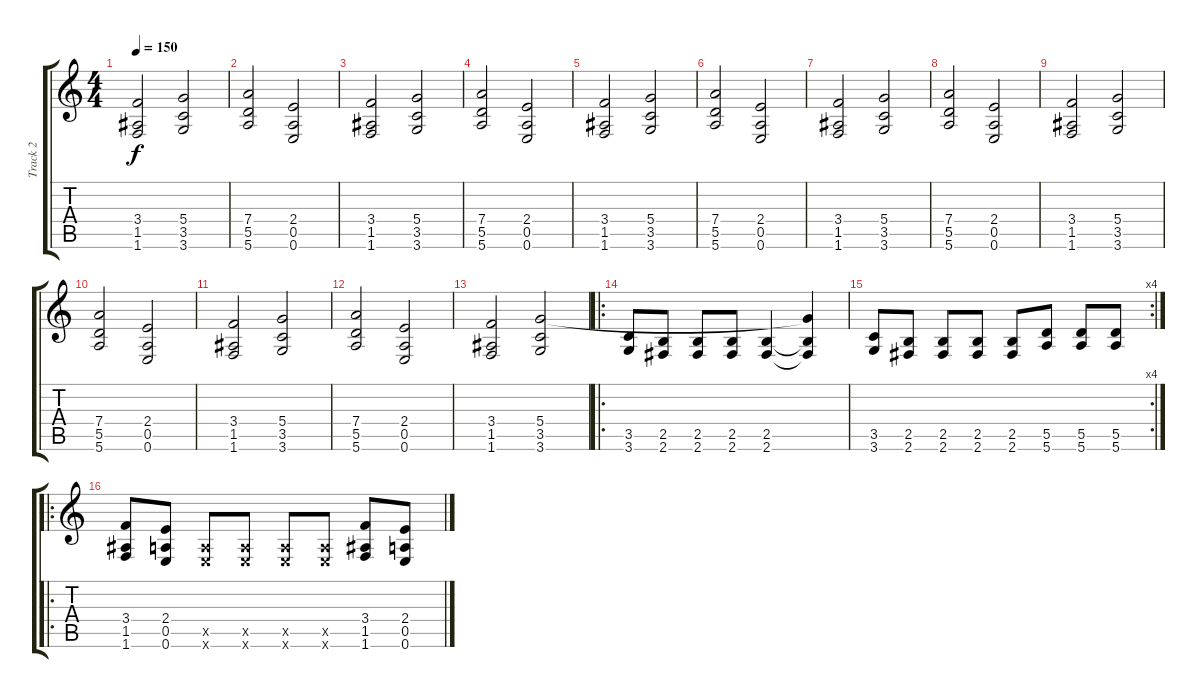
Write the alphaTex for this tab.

\track ("Track 2" "Track 2") {instrument distortionguitar}
\staff {score tabs}
\tuning (E4 B3 G3 D3 A2 E2) {hide}
\ts (4 4)
\tempo 150
\clef g2
\ks c
(3.4 1.5 1.6).2{dy f} (5.4 3.5 3.6).2 |
(7.4 5.5 5.6).2 (2.4 0.5 0.6).2 |
(3.4 1.5 1.6).2 (5.4 3.5 3.6).2 |
(7.4 5.5 5.6).2 (2.4 0.5 0.6).2 |
(3.4 1.5 1.6).2 (5.4 3.5 3.6).2 |
(7.4 5.5 5.6).2 (2.4 0.5 0.6).2 |
(3.4 1.5 1.6).2 (5.4 3.5 3.6).2 |
(7.4 5.5 5.6).2 (2.4 0.5 0.6).2 |
(3.4 1.5 1.6).2 (5.4 3.5 3.6).2 |
(7.4 5.5 5.6).2 (2.4 0.5 0.6).2 |
(3.4 1.5 1.6).2 (5.4 3.5 3.6).2 |
(7.4 5.5 5.6).2 (2.4 0.5 0.6).2 |
(3.4 1.5 1.6).2 (5.4 3.5 3.6).2 |
\ro
(3.5 3.6).8 (2.5 2.6).8 (2.5 2.6).8 (2.5 2.6).8 (2.5 2.6).4 (5.4{t} 2.5{t} 2.6{t}).4 |
\rc 4
(3.5 3.6).8 (2.5 2.6).8 (2.5 2.6).8 (2.5 2.6).8 (2.5 2.6).8 (5.5 5.6).8 (5.5 5.6).8 (5.5 5.6).8 |
\ro
(3.4 1.5 1.6).8 (2.4 0.5 0.6).8 (0.5{x} 0.6{x}).8 (0.5{x} 0.6{x}).8 (0.5{x} 0.6{x}).8 (0.5{x} 0.6{x}).8 (3.4 1.5 1.6).8 (2.4 0.5 0.6).8
